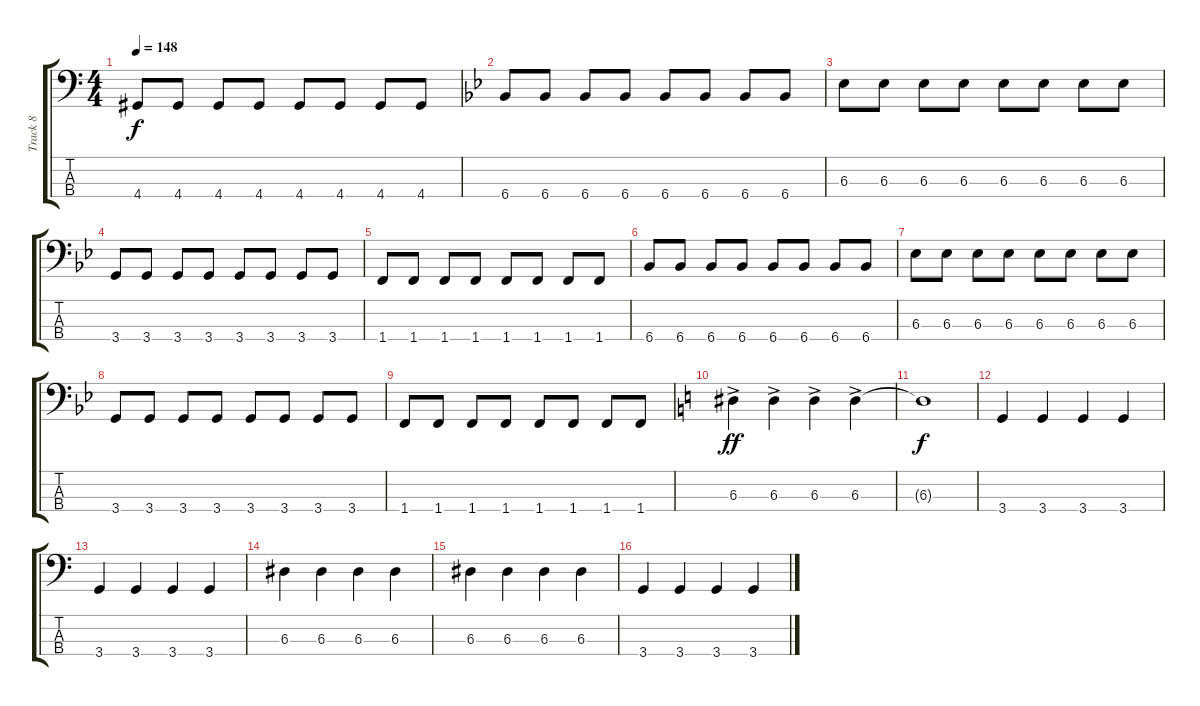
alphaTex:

\track ("Track 8" "Track 8") {mute instrument electricbasspick}
\staff {score tabs}
\tuning (G2 D2 A1 E1) {hide}
\ts (4 4)
\tempo 148
\clef f4
\ks c
4.4.8{dy f} 4.4.8 4.4.8 4.4.8 4.4.8 4.4.8 4.4.8 4.4.8 |
\ks bb
6.4.8 6.4.8 6.4.8 6.4.8 6.4.8 6.4.8 6.4.8 6.4.8 |
6.3.8 6.3.8 6.3.8 6.3.8 6.3.8 6.3.8 6.3.8 6.3.8 |
3.4.8 3.4.8 3.4.8 3.4.8 3.4.8 3.4.8 3.4.8 3.4.8 |
1.4.8 1.4.8 1.4.8 1.4.8 1.4.8 1.4.8 1.4.8 1.4.8 |
6.4.8 6.4.8 6.4.8 6.4.8 6.4.8 6.4.8 6.4.8 6.4.8 |
6.3.8 6.3.8 6.3.8 6.3.8 6.3.8 6.3.8 6.3.8 6.3.8 |
3.4.8 3.4.8 3.4.8 3.4.8 3.4.8 3.4.8 3.4.8 3.4.8 |
1.4.8 1.4.8 1.4.8 1.4.8 1.4.8 1.4.8 1.4.8 1.4.8 |
\ks c
6.3{ac}.4{dy ff} 6.3{ac}.4 6.3{ac}.4 6.3{ac}.4 |
6.3{t}.1{dy f} |
3.4.4 3.4.4 3.4.4 3.4.4 |
3.4.4 3.4.4 3.4.4 3.4.4 |
6.3.4 6.3.4 6.3.4 6.3.4 |
6.3.4 6.3.4 6.3.4 6.3.4 |
3.4.4 3.4.4 3.4.4 3.4.4
